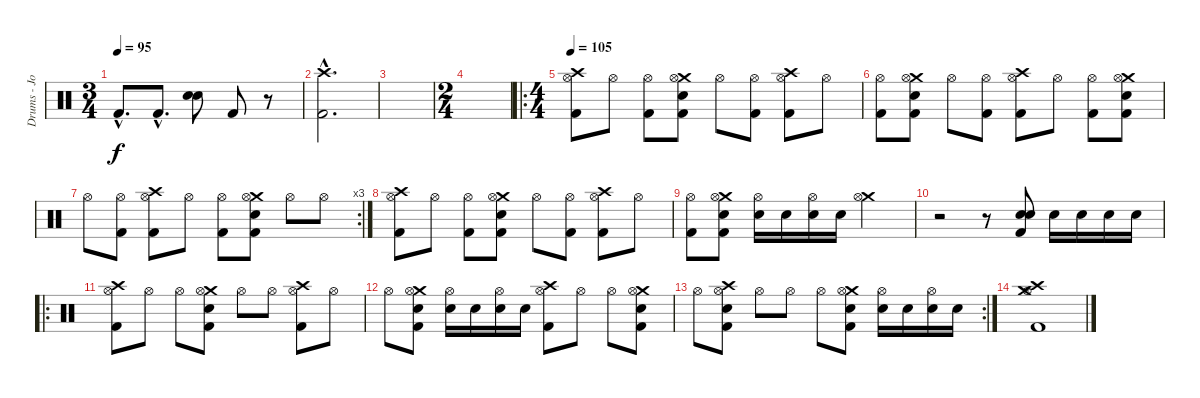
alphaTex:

\track ("Drums - John (1)" "Drums - Jo") {instrument percussion}
\staff {score}
\articulation defaults
\ts (3 4)
\tempo 95
\clef neutral
\ks c "Kick (hit) 2"{hac}.8{d dy f} "Kick (hit) 2"{hac}.8{d}
("Electric Snare (hit)" "Snare (hit) 2").8 "Kick (hit) 2".8 r.8 |
("Crash high (hit)"{hac} "Kick (hit) 2"{hac}).2{d} |
|
\ts (2 4)
|
\ro
\ts (4 4)
\tempo 105
("Crash high (hit)" "Hi-Hat (open)" "Kick (hit) 2").8{volume 13} "Hi-Hat (open)".8 ("Hi-Hat (open)" "Kick (hit) 2").8 ("Crash medium (hit)" "Electric Snare (hit)" "Hi-Hat (open)" "Kick (hit) 2").8 "Hi-Hat (open)".8 ("Hi-Hat (open)" "Kick (hit) 2").8 ("Crash high (hit)" "Hi-Hat (open)" "Kick (hit) 2").8 "Hi-Hat (open)".8 |
("Hi-Hat (open)" "Kick (hit) 2").8 ("Crash medium (hit)" "Electric Snare (hit)" "Hi-Hat (open)" "Kick (hit) 2").8 "Hi-Hat (open)".8 ("Hi-Hat (open)" "Kick (hit) 2").8 ("Crash high (hit)" "Hi-Hat (open)" "Kick (hit) 2").8 "Hi-Hat (open)".8 ("Hi-Hat (open)" "Kick (hit) 2").8 ("Crash medium (hit)" "Electric Snare (hit)" "Hi-Hat (open)" "Kick (hit) 2").8 |
\rc 3 "Hi-Hat (open)".8
("Hi-Hat (open)" "Kick (hit) 2").8 ("Crash high (hit)" "Hi-Hat (open)" "Kick (hit) 2").8 "Hi-Hat (open)".8 ("Hi-Hat (open)" "Kick (hit) 2").8 ("Crash medium (hit)" "Electric Snare (hit)" "Hi-Hat (open)" "Kick (hit) 2").8 "Hi-Hat (open)".8 "Hi-Hat (open)".8 |
("Crash high (hit)" "Hi-Hat (open)" "Kick (hit) 2").8 "Hi-Hat (open)".8 ("Hi-Hat (open)" "Kick (hit) 2").8 ("Crash medium (hit)" "Electric Snare (hit)" "Hi-Hat (open)" "Kick (hit) 2").8 "Hi-Hat (open)".8 ("Hi-Hat (open)" "Kick (hit) 2").8 ("Crash high (hit)" "Hi-Hat (open)" "Kick (hit) 2").8 "Hi-Hat (open)".8 |
("Hi-Hat (open)" "Kick (hit) 2").8 ("Crash medium (hit)" "Electric Snare (hit)" "Hi-Hat (open)" "Kick (hit) 2").8 ("Hi-Hat (open)" "Snare (hit) 2").16 "Snare (hit) 2".16 ("Hi-Hat (open)" "Snare (hit) 2").16 "Snare (hit) 2".16 ("Crash medium (hit)" "Hi-Hat (open)").2 |
r.2 r.8 ("Electric Snare (hit)" "Snare (hit) 2" "Kick (hit) 2").8 "Snare (hit) 2".16 "Snare (hit) 2".16 "Snare (hit) 2".16 "Snare (hit) 2".16 |
\ro
("Crash high (hit)" "Hi-Hat (open)" "Kick (hit) 2").8 "Hi-Hat (open)".8 "Hi-Hat (open)".8 ("Crash medium (hit)" "Electric Snare (hit)" "Hi-Hat (open)" "Kick (hit) 2").8 "Hi-Hat (open)".8 "Hi-Hat (open)".8 ("Crash high (hit)" "Hi-Hat (open)" "Kick (hit) 2").8 "Hi-Hat (open)".8 |
"Hi-Hat (open)".8 ("Crash medium (hit)" "Electric Snare (hit)" "Hi-Hat (open)" "Kick (hit) 2").8 ("Hi-Hat (open)" "Snare (hit) 2").16 "Snare (hit) 2".16 ("Hi-Hat (open)" "Snare (hit) 2").16 "Snare (hit) 2".16 ("Crash high (hit)" "Hi-Hat (open)" "Kick (hit) 2").8 "Hi-Hat (open)".8 "Hi-Hat (open)".8 ("Crash medium (hit)" "Electric Snare (hit)" "Hi-Hat (open)" "Kick (hit) 2").8 |
\rc 2 "Hi-Hat (open)".8
("Crash high (hit)" "Electric Snare (hit)" "Hi-Hat (open)" "Kick (hit) 2").8 "Hi-Hat (open)".8 "Hi-Hat (open)".8 "Hi-Hat (open)".8 ("Crash medium (hit)" "Electric Snare (hit)" "Hi-Hat (open)" "Kick (hit) 2").8 ("Hi-Hat (open)" "Snare (hit) 2").16 "Snare (hit) 2".16 ("Hi-Hat (open)" "Snare (hit) 2").16 "Snare (hit) 2".16 |
("Crash high (hit)" "Crash medium (hit)" "Hi-Hat (open)" "Kick (hit) 2").1
